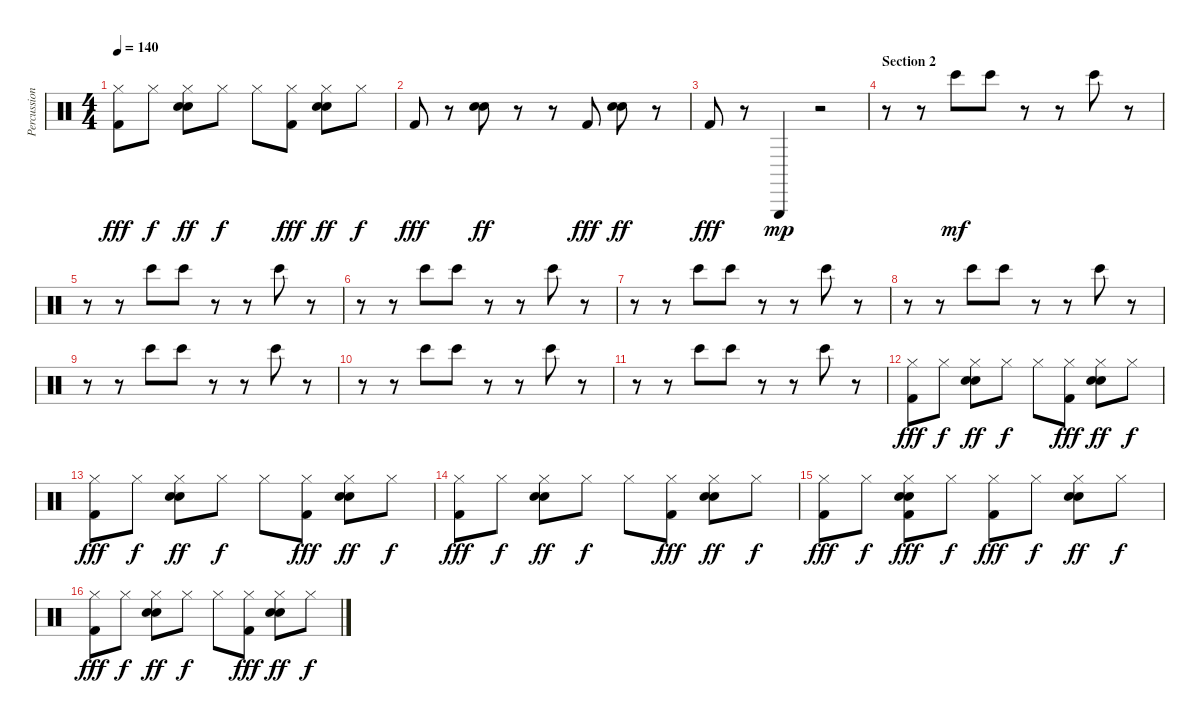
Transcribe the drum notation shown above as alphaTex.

\track ("Percussion" "Percussion") {instrument percussion}
\staff {score}
\articulation defaults
\ts (4 4)
\tempo 140
\clef neutral
\ks c
("Hi-Hat (closed)" "Kick (hit) 2").8{dy fff} "Hi-Hat (closed)".8{dy f} ("Hi-Hat (closed)" "Electric Snare (hit)" "Snare (hit) 2").8{dy ff} "Hi-Hat (closed)".8{dy f} "Hi-Hat (closed)".8 ("Hi-Hat (closed)" "Kick (hit) 2").8{dy fff} ("Hi-Hat (closed)" "Electric Snare (hit)" "Snare (hit) 2").8{dy ff} "Hi-Hat (closed)".8{dy f} |
"Kick (hit) 2".8{dy fff} r.8 ("Electric Snare (hit)" "Snare (hit) 2").8{dy ff} r.8 r.8 "Kick (hit) 2".8{dy fff} ("Electric Snare (hit)" "Snare (hit) 2").8{dy ff} r.8 |
"Kick (hit) 2".8{dy fff} r.8 "Triangle (hit)".4{dy mp} r.2 |
\section ("" "Section 2")
r.8 r.8 "Bongo High (hit)".8{dy mf} "Bongo High (hit)".8 r.8 r.8 "Bongo High (hit)".8 r.8 |
r.8 r.8 "Bongo High (hit)".8 "Bongo High (hit)".8 r.8 r.8 "Bongo High (hit)".8 r.8 |
r.8 r.8 "Bongo High (hit)".8 "Bongo High (hit)".8 r.8 r.8 "Bongo High (hit)".8 r.8 |
r.8 r.8 "Bongo High (hit)".8 "Bongo High (hit)".8 r.8 r.8 "Bongo High (hit)".8 r.8 |
r.8 r.8 "Bongo High (hit)".8 "Bongo High (hit)".8 r.8 r.8 "Bongo High (hit)".8 r.8 |
r.8 r.8 "Bongo High (hit)".8 "Bongo High (hit)".8 r.8 r.8 "Bongo High (hit)".8 r.8 |
r.8 r.8 "Bongo High (hit)".8 "Bongo High (hit)".8 r.8 r.8 "Bongo High (hit)".8 r.8 |
r.8 r.8 "Bongo High (hit)".8 "Bongo High (hit)".8 r.8 r.8 "Bongo High (hit)".8 r.8 |
("Hi-Hat (closed)" "Kick (hit) 2").8{dy fff} "Hi-Hat (closed)".8{dy f} ("Hi-Hat (closed)" "Electric Snare (hit)" "Snare (hit) 2").8{dy ff} "Hi-Hat (closed)".8{dy f} "Hi-Hat (closed)".8 ("Hi-Hat (closed)" "Kick (hit) 2").8{dy fff} ("Hi-Hat (closed)" "Electric Snare (hit)" "Snare (hit) 2").8{dy ff} "Hi-Hat (closed)".8{dy f} |
("Hi-Hat (closed)" "Kick (hit) 2").8{dy fff} "Hi-Hat (closed)".8{dy f} ("Hi-Hat (closed)" "Electric Snare (hit)" "Snare (hit) 2").8{dy ff} "Hi-Hat (closed)".8{dy f} "Hi-Hat (closed)".8 ("Hi-Hat (closed)" "Kick (hit) 2").8{dy fff} ("Hi-Hat (closed)" "Electric Snare (hit)" "Snare (hit) 2").8{dy ff} "Hi-Hat (closed)".8{dy f} |
("Hi-Hat (closed)" "Kick (hit) 2").8{dy fff} "Hi-Hat (closed)".8{dy f} ("Hi-Hat (closed)" "Electric Snare (hit)" "Snare (hit) 2").8{dy ff} "Hi-Hat (closed)".8{dy f} "Hi-Hat (closed)".8 ("Hi-Hat (closed)" "Kick (hit) 2").8{dy fff} ("Hi-Hat (closed)" "Electric Snare (hit)" "Snare (hit) 2").8{dy ff} "Hi-Hat (closed)".8{dy f} |
("Hi-Hat (closed)" "Kick (hit) 2").8{dy fff} "Hi-Hat (closed)".8{dy f} ("Hi-Hat (closed)" "Electric Snare (hit)" "Snare (hit) 2" "Kick (hit) 2").8{dy fff} "Hi-Hat (closed)".8{dy f} ("Hi-Hat (closed)" "Kick (hit) 2").8{dy fff} "Hi-Hat (closed)".8{dy f} ("Hi-Hat (closed)" "Electric Snare (hit)" "Snare (hit) 2").8{dy ff} "Hi-Hat (closed)".8{dy f} |
("Hi-Hat (closed)" "Kick (hit) 2").8{dy fff} "Hi-Hat (closed)".8{dy f} ("Hi-Hat (closed)" "Electric Snare (hit)" "Snare (hit) 2").8{dy ff} "Hi-Hat (closed)".8{dy f} "Hi-Hat (closed)".8 ("Hi-Hat (closed)" "Kick (hit) 2").8{dy fff} ("Hi-Hat (closed)" "Electric Snare (hit)" "Snare (hit) 2").8{dy ff} "Hi-Hat (closed)".8{dy f}
